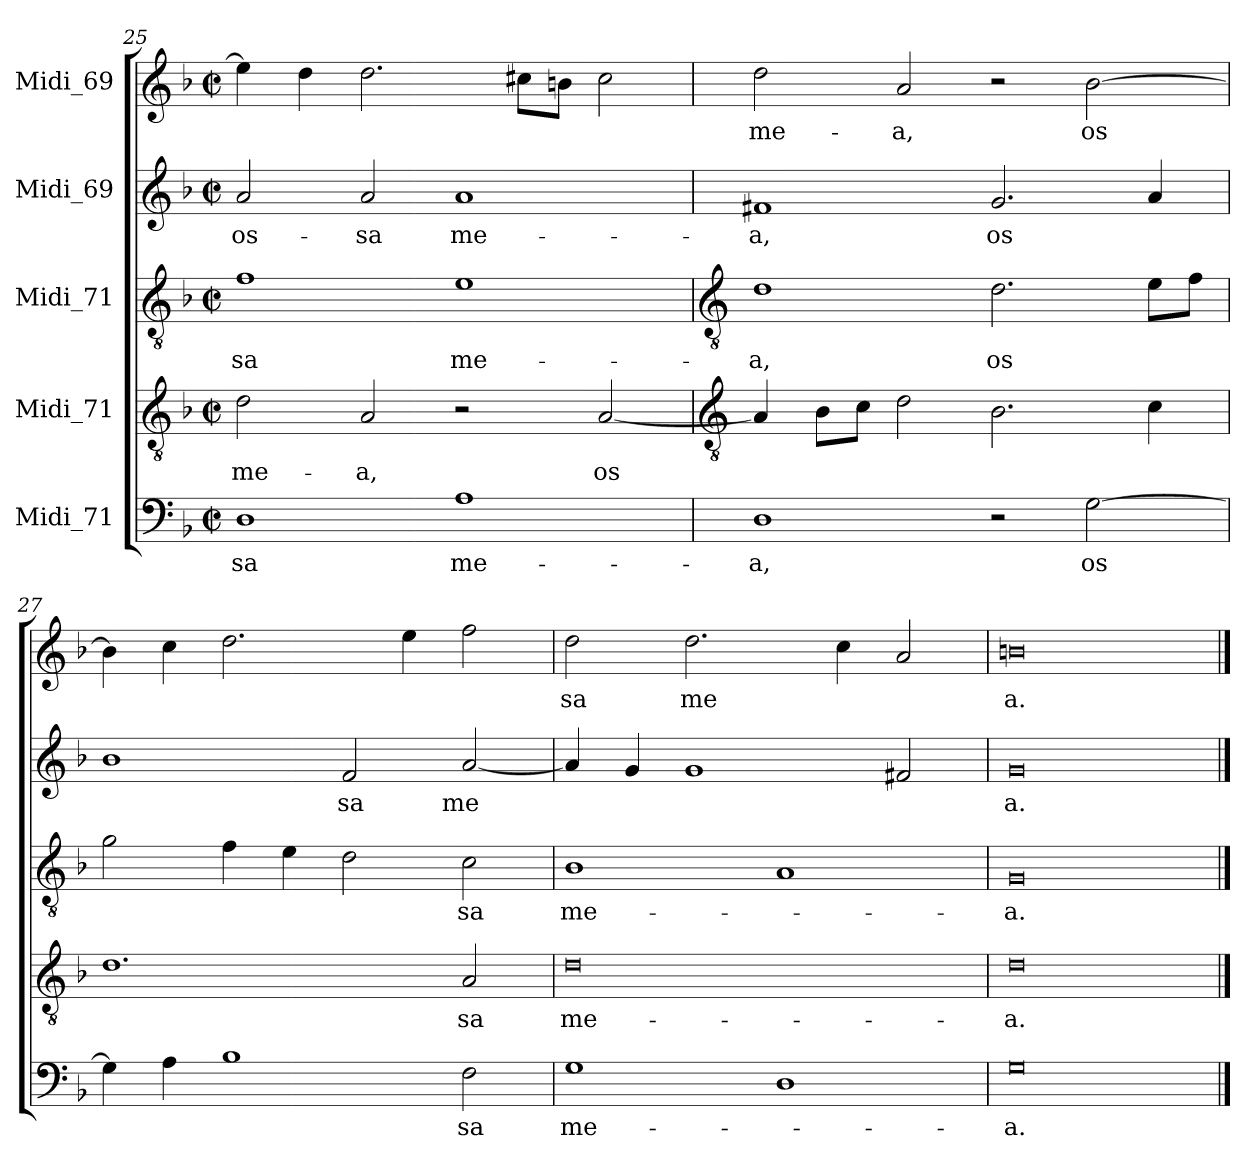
**kern	**text	**kern	**text	**kern	**text	**kern	**text	**kern	**text
*part5	*part5	*part4	*part4	*part3	*part3	*part2	*part2	*part1	*part1
*staff5	*staff5	*staff4	*staff4	*staff3	*staff3	*staff2	*staff2	*staff1	*staff1
*I"Midi_71	*	*I"Midi_71	*	*I"Midi_71	*	*I"Midi_69	*	*I"Midi_69	*
*clefF4	*	*clefGv2	*	*clefGv2	*	*clefG2	*	*clefG2	*
*k[b-]	*	*k[b-]	*	*k[b-]	*	*k[b-]	*	*k[b-]	*
*F:	*	*F:	*	*F:	*	*F:	*	*F:	*
*M4/2	*	*M4/2	*	*M4/2	*	*M4/2	*	*M4/2	*
*met(c|)	*	*met(c|)	*	*met(c|)	*	*met(c|)	*	*met(c|)	*
=25	=25	=25	=25	=25	=25	=25	=25	=25	=25
!	!LO:LY:b	!	!LO:LY:b	!	!LO:LY:b	!	!LO:LY:b	!	!
1D	sa	2d	me-	1f	sa	2a	os-	4ee]	.
.	.	.	.	.	.	.	.	4dd	.
!	!	!	!LO:LY:b	!	!	!	!LO:LY:b	!	!
.	.	2A	-a,	.	.	2a	-sa	2.dd	.
!	!LO:LY:b	!	!	!	!LO:LY:b	!	!LO:LY:b	!	!
1A	me-	2r	.	1e	me-	1a	me-	.	.
.	.	.	.	.	.	.	.	8cc#XL	.
.	.	.	.	.	.	.	.	8bJ	.
!	!	!	!LO:LY:b	!	!	!	!	!	!
.	.	[2A	os	.	.	.	.	2cc#	.
!!LO:LB:g=z
=26	=26	=26	=26	=26	=26	=26	=26	=26	=26
*	*	*clefGv2	*	*clefGv2	*	*	*	*	*
!	!LO:LY:b	!	!	!	!LO:LY:b	!	!LO:LY:b	!	!LO:LY:b
1D	-a,	4A]	.	1d	-a,	1f#X	-a,	2dd	me-
.	.	8B-L	.	.	.	.	.	.	.
.	.	8cJ	.	.	.	.	.	.	.
!	!	!	!	!	!	!	!	!	!LO:LY:b
.	.	2d	.	.	.	.	.	2a	-a,
!	!	!	!	!	!LO:LY:b	!	!LO:LY:b	!	!
2r	.	2.B-	.	2.d	os	2.g	os	2r	.
!	!LO:LY:b	!	!	!	!	!	!	!	!LO:LY:b
[2G	os	.	.	.	.	.	.	[2b-	os
.	.	4c	.	8eL	.	4a	.	.	.
.	.	.	.	8fJ	.	.	.	.	.
=27	=27	=27	=27	=27	=27	=27	=27	=27	=27
4G]	.	1.d	.	2g	.	1b-	.	4b-]	.
4A	.	.	.	.	.	.	.	4cc	.
1B-	.	.	.	4f	.	.	.	2.dd	.
.	.	.	.	4e	.	.	.	.	.
!	!	!	!	!	!	!	!LO:LY:b	!	!
.	.	.	.	2d	.	2f	sa	.	.
.	.	.	.	.	.	.	.	4ee	.
!	!LO:LY:b	!	!LO:LY:b	!	!LO:LY:b	!	!LO:LY:b	!	!
2F	sa	2A	sa	2c	sa	[2a	me	2ff	.
=28	=28	=28	=28	=28	=28	=28	=28	=28	=28
!	!LO:LY:b	!	!LO:LY:b	!	!LO:LY:b	!	!	!	!LO:LY:b
1G	me-	0d	me-	1B-	me-	4a]	.	2dd	sa
.	.	.	.	.	.	4g	.	.	.
!	!	!	!	!	!	!	!	!	!LO:LY:b
.	.	.	.	.	.	1g	.	2.dd	me
1D	.	.	.	1A	.	.	.	.	.
.	.	.	.	.	.	.	.	4cc	.
.	.	.	.	.	.	2f#X	.	2a	.
=29	=29	=29	=29	=29	=29	=29	=29	=29	=29
!	!LO:LY:b	!	!LO:LY:b	!	!LO:LY:b	!	!LO:LY:b	!	!LO:LY:b
0G	-a.	0d	-a.	0G	-a.	0g	a.	0bn	a.
==	==	==	==	==	==	==	==	==	==
*-	*-	*-	*-	*-	*-	*-	*-	*-	*-
